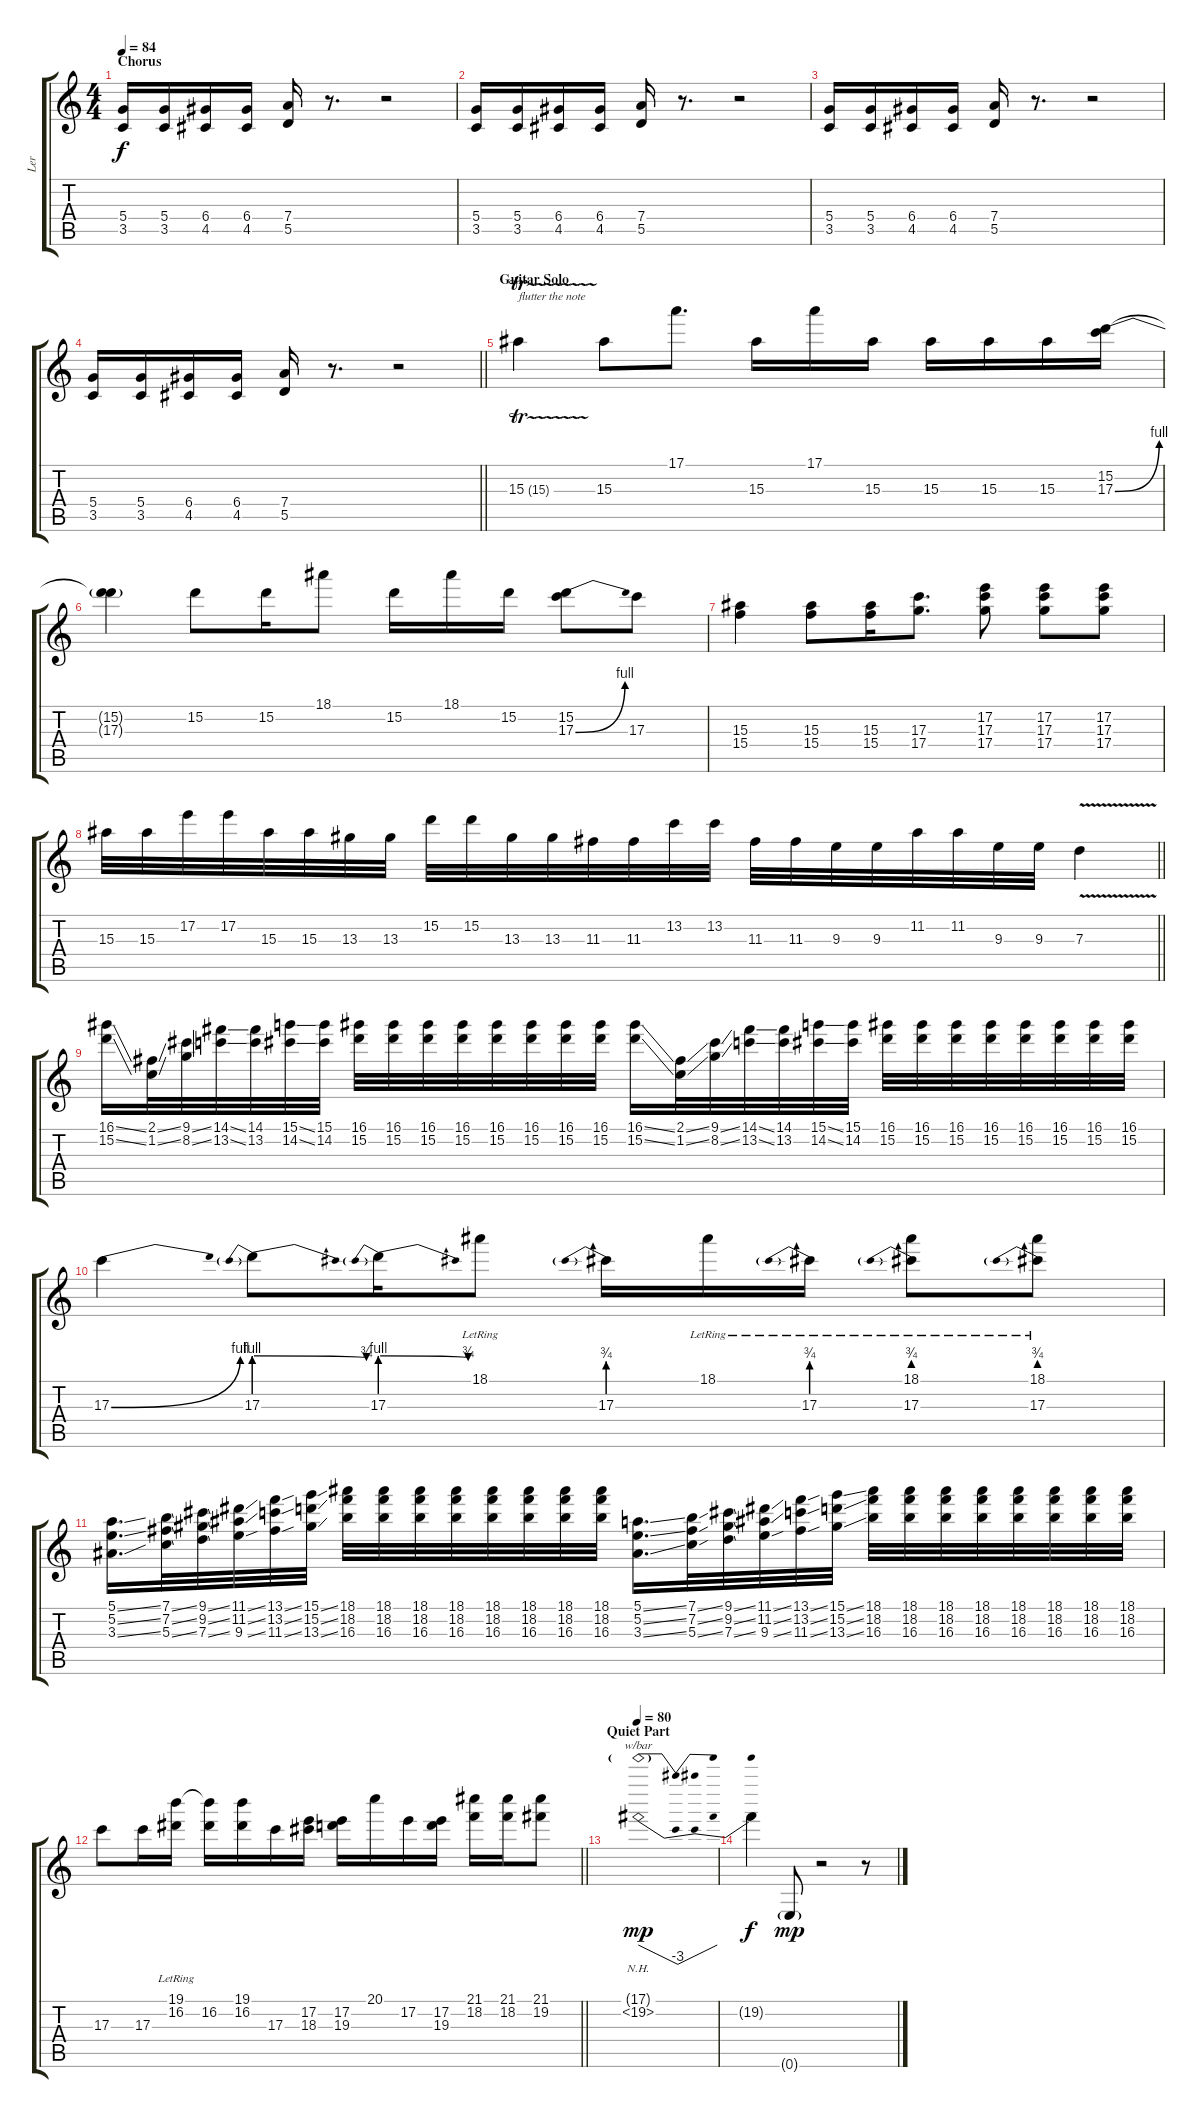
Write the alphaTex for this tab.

\track ("Ler" "Ler") {instrument distortionguitar}
\staff {score tabs}
\tuning (E4 B3 G3 D3 A2 E2) {hide}
\ts (4 4)
\section ("" "Chorus")
\tempo 84
\clef g2
\ks c
(5.4 3.5).16{dy f} (5.4 3.5).16 (6.4 4.5).16 (6.4 4.5).16 (7.4 5.5).16 r.8{d} r.2 |
(5.4 3.5).16 (5.4 3.5).16 (6.4 4.5).16 (6.4 4.5).16 (7.4 5.5).16 r.8{d} r.2 |
(5.4 3.5).16 (5.4 3.5).16 (6.4 4.5).16 (6.4 4.5).16 (7.4 5.5).16 r.8{d} r.2 |
\barLineRight lightlight
(5.4 3.5).16 (5.4 3.5).16 (6.4 4.5).16 (6.4 4.5).16 (7.4 5.5).16 r.8{d} r.2 |
\section ("" "Guitar Solo")
15.3{tr (15 64)}.4{txt "flutter the note"} 15.3.8 17.1.8{d} 15.3.16 17.1.16 15.3.16 15.3.16 15.3.16 15.3.16 (15.2 17.3{be (bend 0 0 60 4)}).16 |
(15.2{t} 17.3{t}).4 15.2.8 15.2.16 18.1.8 15.2.16 18.1.16 15.2.16 (15.2 17.3{be (bend 0 0 60 4)}).8 17.3.8 |
(15.3 15.4).4 (15.3 15.4).8 (15.3 15.4).16 (17.3 17.4).8{d} (17.2 17.3 17.4).8 (17.2 17.3 17.4).8 (17.2 17.3 17.4).8 |
\barLineRight lightlight
15.3.32 15.3.32 17.2.32 17.2.32 15.3.32 15.3.32 13.3.32 13.3.32 15.2.32 15.2.32 13.3.32 13.3.32 11.3.32 11.3.32 13.2.32 13.2.32 11.3.32 11.3.32 9.3.32 9.3.32 11.2.32 11.2.32 9.3.32 9.3.32 7.3{v}.4 |
(16.1{ss} 15.2{ss}).16 (2.1{ss} 1.2{ss}).32 (9.1{ss} 8.2{ss}).32 (14.1{ss} 13.2{ss}).32 (14.1 13.2).32 (15.1{ss} 14.2{ss}).32 (15.1 14.2).32 (16.1 15.2).32 (16.1 15.2).32 (16.1 15.2).32 (16.1 15.2).32 (16.1 15.2).32 (16.1 15.2).32 (16.1 15.2).32 (16.1 15.2).32 (16.1{ss} 15.2{ss}).16 (2.1{ss} 1.2{ss}).32 (9.1{ss} 8.2{ss}).32 (14.1{ss} 13.2{ss}).32 (14.1 13.2).32 (15.1{ss} 14.2{ss}).32 (15.1 14.2).32 (16.1 15.2).32 (16.1 15.2).32 (16.1 15.2).32 (16.1 15.2).32 (16.1 15.2).32 (16.1 15.2).32 (16.1 15.2).32 (16.1 15.2).32 |
17.3{be (bend 0 0 60 4)}.4 17.3{be (prebendrelease 0 4 60 3)}.8 17.3{be (prebendrelease 0 4 60 3)}.16 18.1{lr}.8 17.3{be (prebend 0 3 60 3)}.16 18.1{lr}.16 17.3{be (prebend 0 3 60 3) lr}.16 (18.1 17.3{be (prebend 0 3 60 3) lr}).8 (18.1 17.3{be (prebend 0 3 60 3) lr}).8 |
(5.1{ss} 5.2{ss} 3.3{ss}).16{d} (7.1{ss} 7.2{ss} 5.3{ss}).32 (9.1{ss} 9.2{ss} 7.3{ss}).32 (11.1{ss} 11.2{ss} 9.3{ss}).32 (13.1{ss} 13.2{ss} 11.3{ss}).32 (15.1{ss} 15.2{ss} 13.3{ss}).32 (18.1 18.2 16.3).32 (18.1 18.2 16.3).32 (18.1 18.2 16.3).32 (18.1 18.2 16.3).32 (18.1 18.2 16.3).32 (18.1 18.2 16.3).32 (18.1 18.2 16.3).32 (18.1 18.2 16.3).32 (5.1{ss} 5.2{ss} 3.3{ss}).16{d} (7.1{ss} 7.2{ss} 5.3{ss}).32 (9.1{ss} 9.2{ss} 7.3{ss}).32 (11.1{ss} 11.2{ss} 9.3{ss}).32 (13.1{ss} 13.2{ss} 11.3{ss}).32 (15.1{ss} 15.2{ss} 13.3{ss}).32 (18.1 18.2 16.3).32 (18.1 18.2 16.3).32 (18.1 18.2 16.3).32 (18.1 18.2 16.3).32 (18.1 18.2 16.3).32 (18.1 18.2 16.3).32 (18.1 18.2 16.3).32 (18.1 18.2 16.3).32 |
\barLineRight lightlight
17.3.8 17.3.16 (19.1{lr} 16.2).16 (19.1{t} 16.2).16 (19.1 16.2).16 17.3.16 (17.2 18.3).16 (17.2 19.3).16 20.1.16 17.2.16 (17.2 19.3).16 (21.1 18.2).16 (21.1 18.2).16 (21.1 19.2).8 |
\section ("" "Quiet Part")
\tempo 80
(17.1{nh g} 19.2{nh}).1{tbe (dip default 0 0 58 -12 60 0) dy mp} |
19.2{t}.4{dy f} 0.6{g}.8{dy mp} r.2 r.8
